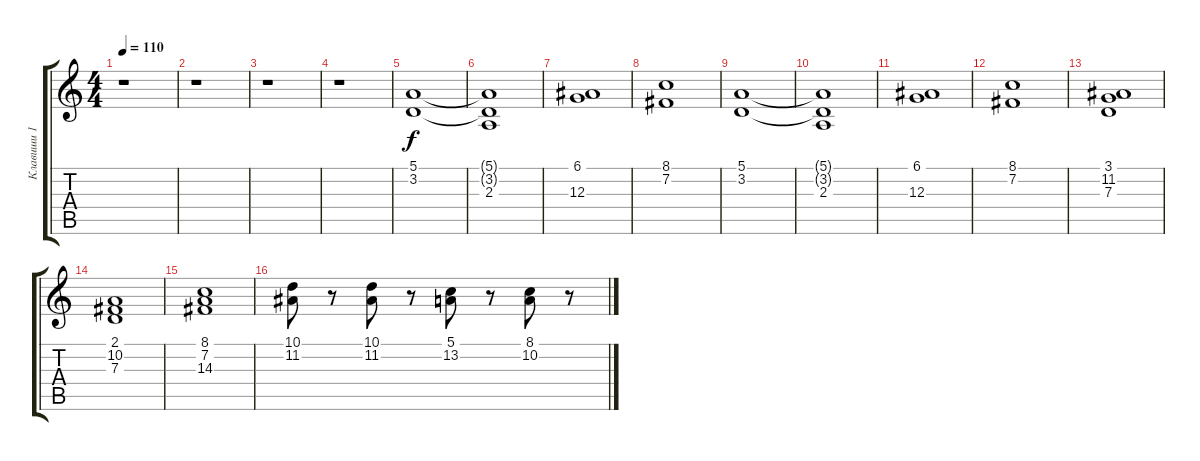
\track ("Клавиши 1" "Клавиши 1") {instrument choiraahs}
\staff {score tabs}
\tuning (E4 B3 G3 D3 A2 E2) {hide}
\ts (4 4)
\tempo 110
\clef g2
\ks c
r.1{dy f} |
r.1 |
r.1 |
r.1 |
(5.1 3.2).1 |
(5.1{t} 3.2{t} 2.3).1 |
(6.1 12.3).1 |
(8.1 7.2).1 |
(5.1 3.2).1 |
(5.1{t} 3.2{t} 2.3).1 |
(6.1 12.3).1 |
(8.1 7.2).1 |
(3.1 11.2 7.3).1 |
(2.1 10.2 7.3).1 |
(8.1 7.2 14.3).1 |
(10.1 11.2).8 r.8 (10.1 11.2).8 r.8 (5.1 13.2).8 r.8 (8.1 10.2).8 r.8
